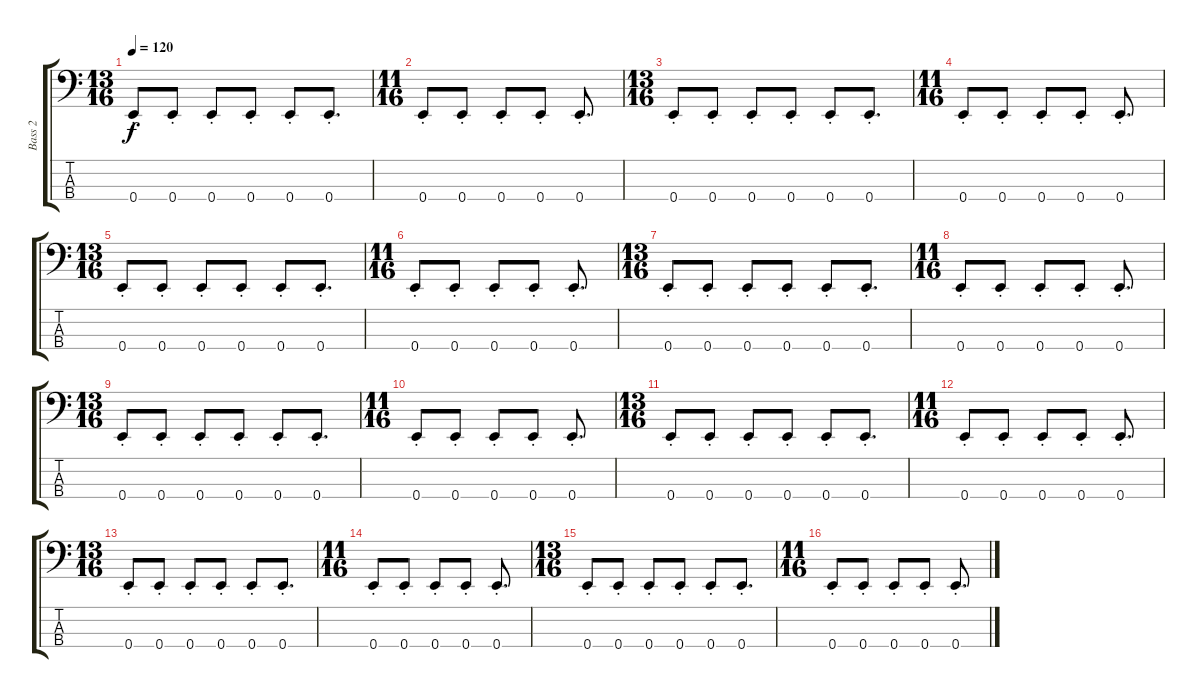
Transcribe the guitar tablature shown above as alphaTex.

\track ("Bass 2" "Bass 2") {instrument electricbassfinger}
\staff {score tabs}
\tuning (G2 D2 A1 E1) {hide}
\ts (13 16)
\tempo 120
\clef f4
\ks c
0.4{st}.8{dy f} 0.4{st}.8 0.4{st}.8 0.4{st}.8 0.4{st}.8 0.4{st}.8{d} |
\ts (11 16)
0.4{st}.8 0.4{st}.8 0.4{st}.8 0.4{st}.8 0.4{st}.8{d} |
\ts (13 16)
0.4{st}.8 0.4{st}.8 0.4{st}.8 0.4{st}.8 0.4{st}.8 0.4{st}.8{d} |
\ts (11 16)
0.4{st}.8 0.4{st}.8 0.4{st}.8 0.4{st}.8 0.4{st}.8{d} |
\ts (13 16)
0.4{st}.8 0.4{st}.8 0.4{st}.8 0.4{st}.8 0.4{st}.8 0.4{st}.8{d} |
\ts (11 16)
0.4{st}.8 0.4{st}.8 0.4{st}.8 0.4{st}.8 0.4{st}.8{d} |
\ts (13 16)
0.4{st}.8 0.4{st}.8 0.4{st}.8 0.4{st}.8 0.4{st}.8 0.4{st}.8{d} |
\ts (11 16)
0.4{st}.8 0.4{st}.8 0.4{st}.8 0.4{st}.8 0.4{st}.8{d} |
\ts (13 16)
0.4{st}.8 0.4{st}.8 0.4{st}.8 0.4{st}.8 0.4{st}.8 0.4{st}.8{d} |
\ts (11 16)
0.4{st}.8 0.4{st}.8 0.4{st}.8 0.4{st}.8 0.4{st}.8{d} |
\ts (13 16)
0.4{st}.8 0.4{st}.8 0.4{st}.8 0.4{st}.8 0.4{st}.8 0.4{st}.8{d} |
\ts (11 16)
0.4{st}.8 0.4{st}.8 0.4{st}.8 0.4{st}.8 0.4{st}.8{d} |
\ts (13 16)
0.4{st}.8 0.4{st}.8 0.4{st}.8 0.4{st}.8 0.4{st}.8 0.4{st}.8{d} |
\ts (11 16)
0.4{st}.8 0.4{st}.8 0.4{st}.8 0.4{st}.8 0.4{st}.8{d} |
\ts (13 16)
0.4{st}.8 0.4{st}.8 0.4{st}.8 0.4{st}.8 0.4{st}.8 0.4{st}.8{d} |
\ts (11 16)
0.4{st}.8 0.4{st}.8 0.4{st}.8 0.4{st}.8 0.4{st}.8{d}
